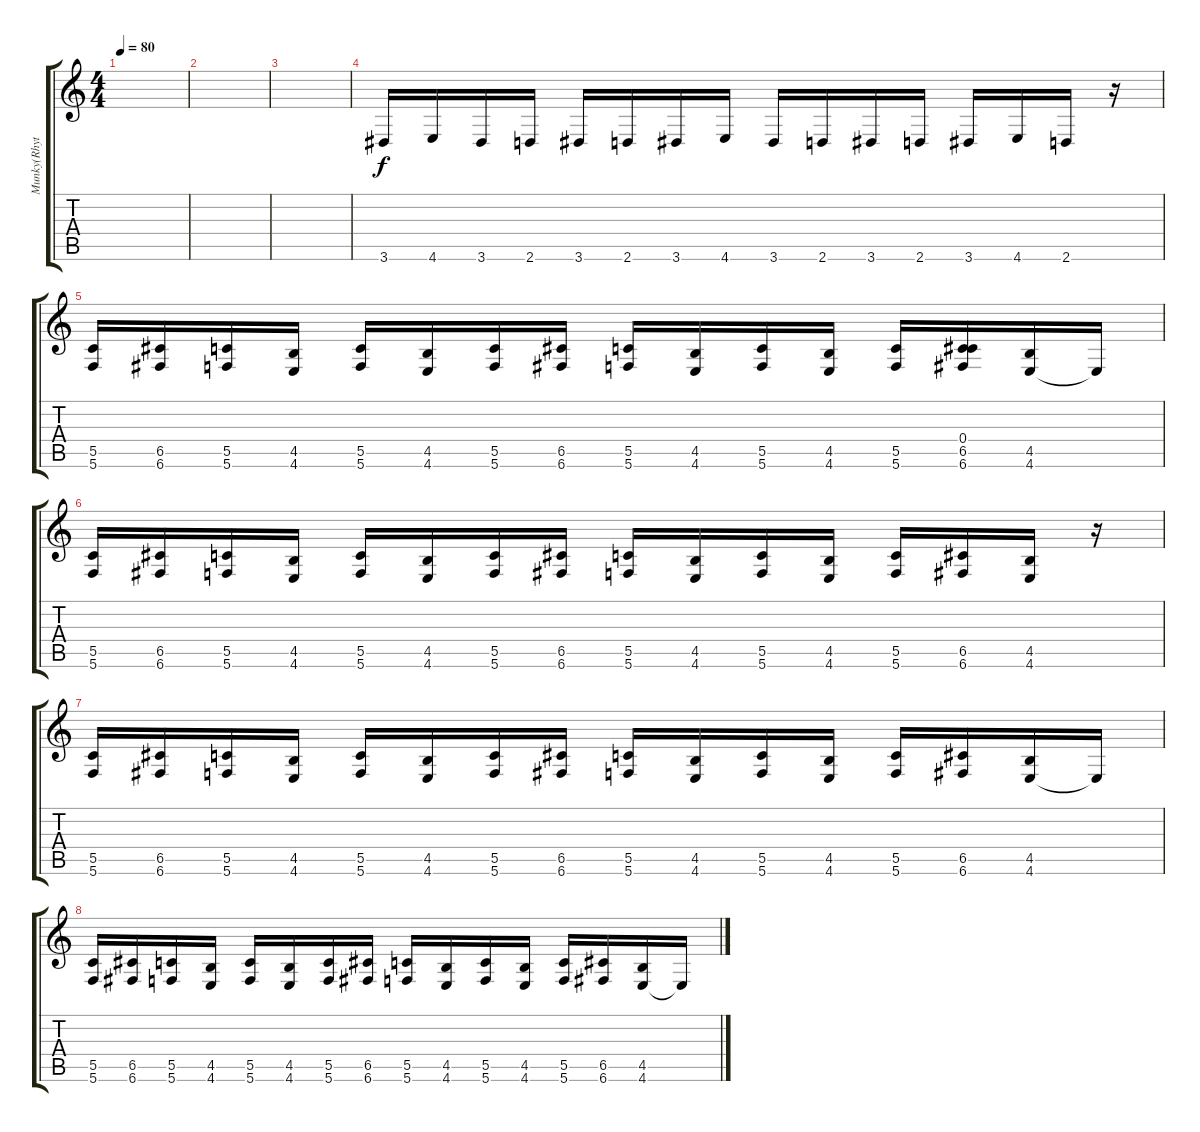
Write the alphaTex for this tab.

\track ("Munky(Rhythm Guitar)" "Munky(Rhyt") {instrument distortionguitar}
\staff {score tabs}
\tuning (D4 A3 F3 C3 G2 C2) {hide}
\ts (4 4)
\tempo 80
\clef g2
\ks c
|
|
|
3.6.16 4.6.16 3.6.16 2.6.16 3.6.16 2.6.16 3.6.16 4.6.16 3.6.16 2.6.16 3.6.16 2.6.16 3.6.16 4.6.16 2.6.16 r.16 |
(5.5 5.6).16 (6.5 6.6).16 (5.5 5.6).16 (4.5 4.6).16 (5.5 5.6).16 (4.5 4.6).16 (5.5 5.6).16 (6.5 6.6).16 (5.5 5.6).16 (4.5 4.6).16 (5.5 5.6).16 (4.5 4.6).16 (5.5 5.6).16 (0.4 6.5 6.6).16 (4.5 4.6).16 4.6{t}.16 |
(5.5 5.6).16 (6.5 6.6).16 (5.5 5.6).16 (4.5 4.6).16 (5.5 5.6).16 (4.5 4.6).16 (5.5 5.6).16 (6.5 6.6).16 (5.5 5.6).16 (4.5 4.6).16 (5.5 5.6).16 (4.5 4.6).16 (5.5 5.6).16 (6.5 6.6).16 (4.5 4.6).16 r.16 |
(5.5 5.6).16 (6.5 6.6).16 (5.5 5.6).16 (4.5 4.6).16 (5.5 5.6).16 (4.5 4.6).16 (5.5 5.6).16 (6.5 6.6).16 (5.5 5.6).16 (4.5 4.6).16 (5.5 5.6).16 (4.5 4.6).16 (5.5 5.6).16 (6.5 6.6).16 (4.5 4.6).16 4.6{t}.16 |
(5.5 5.6).16 (6.5 6.6).16 (5.5 5.6).16 (4.5 4.6).16 (5.5 5.6).16 (4.5 4.6).16 (5.5 5.6).16 (6.5 6.6).16 (5.5 5.6).16 (4.5 4.6).16 (5.5 5.6).16 (4.5 4.6).16 (5.5 5.6).16 (6.5 6.6).16 (4.5 4.6).16 4.6{t}.16
